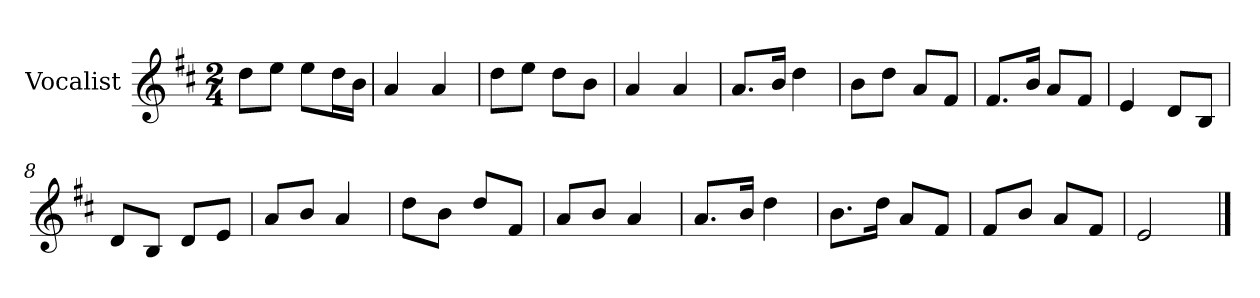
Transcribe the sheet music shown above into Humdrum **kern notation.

**kern
*part1
*staff1
*I"Vocalist
*k[f#c#]
*D:
*M2/4
=
8ddL
8eeJ
8eeL
16ddL
16bJJ
=1
4a
4a
=2
8ddL
8eeJ
8ddL
8bJ
=3
4a
4a
=4
8.aL
16bJk
4dd
=5
8bL
8ddJ
8aL
8f#J
=6
8.f#L
16bJk
8aL
8f#J
=7
4e
8dL
8BJ
=8
8dL
8BJ
8dL
8eJ
=9
8aL
8bJ
4a
=10
8ddL
8bJ
8ddL
8f#J
=11
8aL
8bJ
4a
=12
8.aL
16bJk
4dd
=13
8.bL
16ddJk
8aL
8f#J
=14
8f#L
8bJ
8aL
8f#J
=15
2e
==
*-
